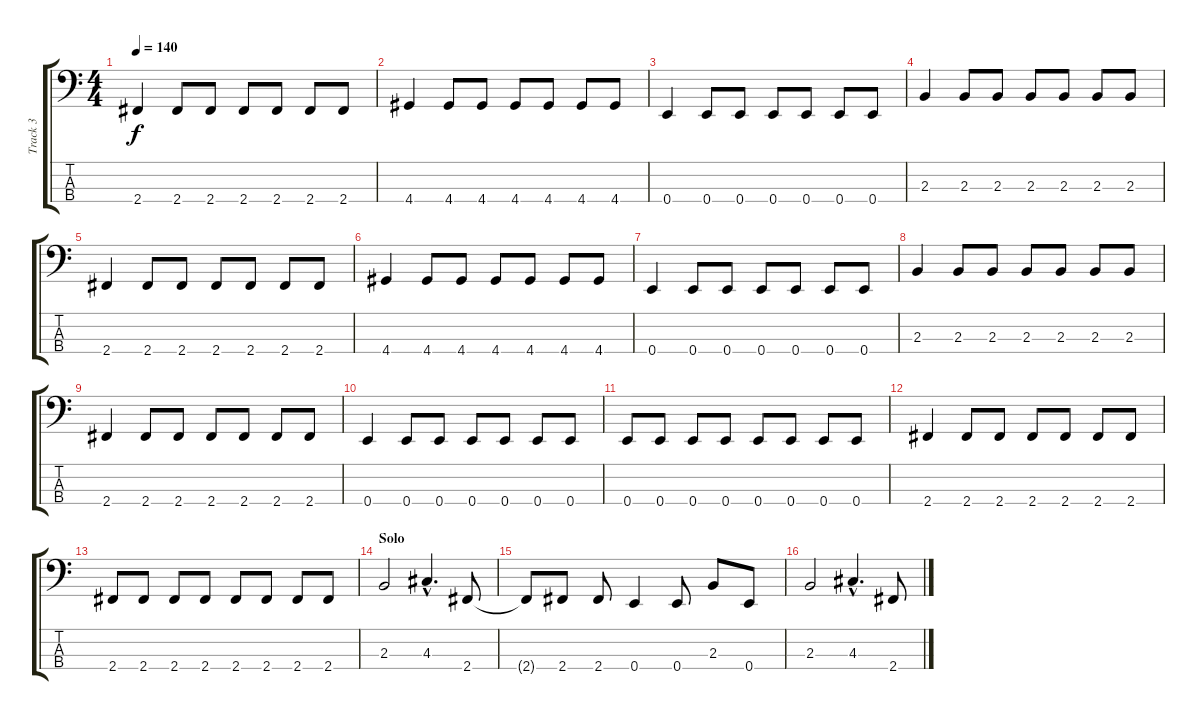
\track ("Track 3" "Track 3") {instrument electricbassfinger}
\staff {score tabs}
\tuning (G2 D2 A1 E1) {hide}
\ts (4 4)
\tempo 140
\clef f4
\ks c
2.4.4{dy f} 2.4.8 2.4.8 2.4.8 2.4.8 2.4.8 2.4.8 |
4.4.4 4.4.8 4.4.8 4.4.8 4.4.8 4.4.8 4.4.8 |
0.4.4 0.4.8 0.4.8 0.4.8 0.4.8 0.4.8 0.4.8 |
2.3.4 2.3.8 2.3.8 2.3.8 2.3.8 2.3.8 2.3.8 |
2.4.4 2.4.8 2.4.8 2.4.8 2.4.8 2.4.8 2.4.8 |
4.4.4 4.4.8 4.4.8 4.4.8 4.4.8 4.4.8 4.4.8 |
0.4.4 0.4.8 0.4.8 0.4.8 0.4.8 0.4.8 0.4.8 |
2.3.4 2.3.8 2.3.8 2.3.8 2.3.8 2.3.8 2.3.8 |
2.4.4 2.4.8 2.4.8 2.4.8 2.4.8 2.4.8 2.4.8 |
0.4.4 0.4.8 0.4.8 0.4.8 0.4.8 0.4.8 0.4.8 |
0.4.8 0.4.8 0.4.8 0.4.8 0.4.8 0.4.8 0.4.8 0.4.8 |
2.4.4 2.4.8 2.4.8 2.4.8 2.4.8 2.4.8 2.4.8 |
2.4.8 2.4.8 2.4.8 2.4.8 2.4.8 2.4.8 2.4.8 2.4.8 |
\section ("" "Solo")
2.3.2 4.3{hac}.4{d} 2.4.8 |
2.4{t}.8 2.4.8 2.4.8 0.4.4 0.4.8 2.3.8 0.4.8 |
2.3.2 4.3{hac}.4{d} 2.4.8
